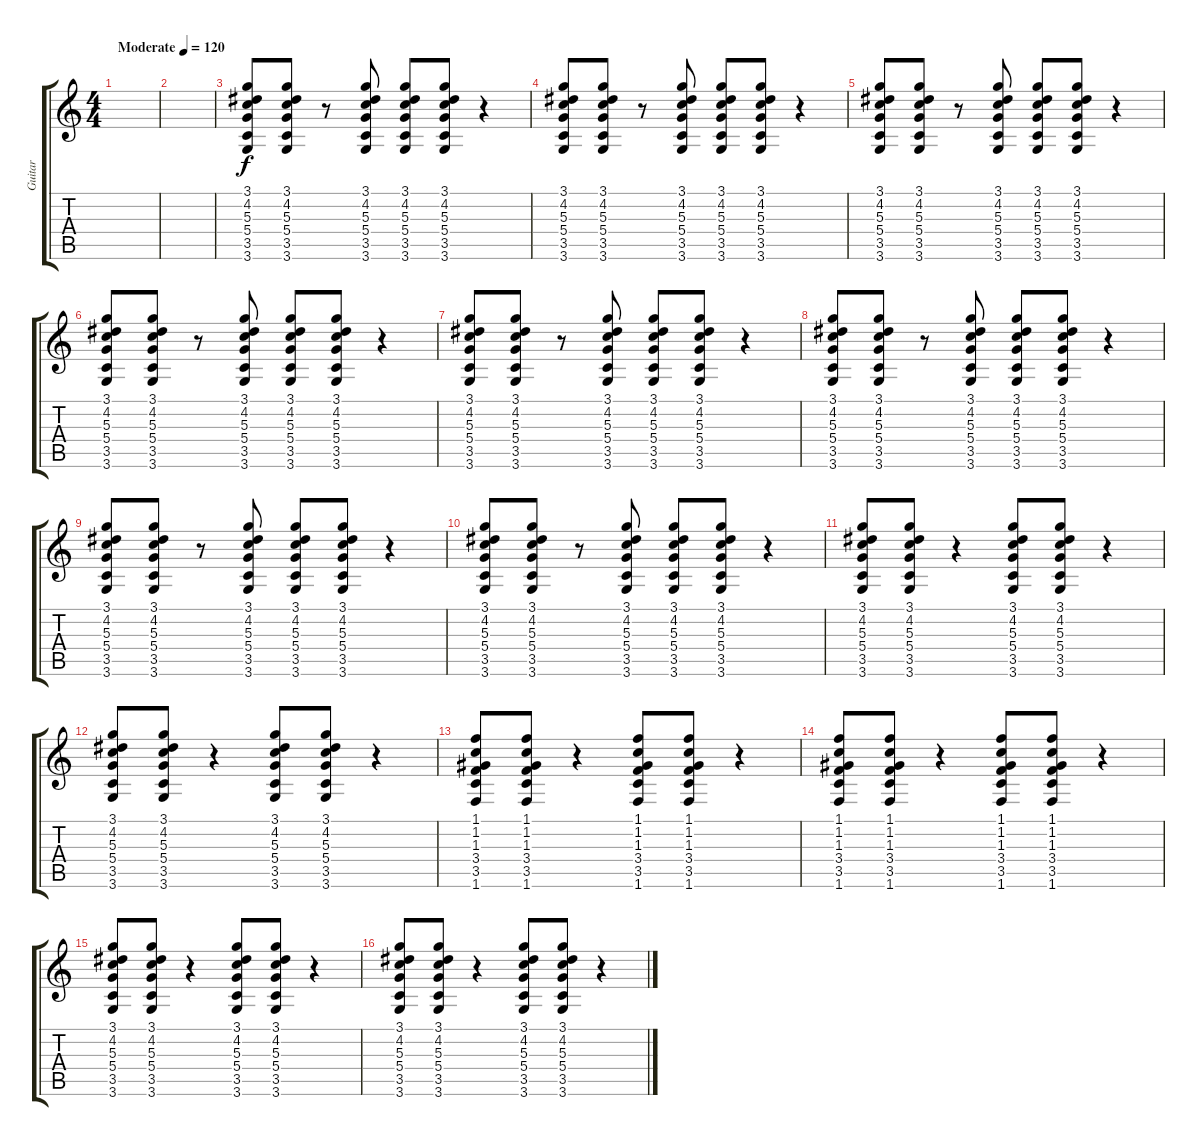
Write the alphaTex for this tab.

\track ("Guitar" "Guitar") {instrument acousticguitarsteel}
\staff {score tabs}
\tuning (E4 B3 G3 D3 A2 E2) {hide}
\ts (4 4)
\tempo (120 "Moderate")
\clef g2
\ks c
|
|
(3.1 4.2 5.3 5.4 3.5 3.6).8 (3.1 4.2 5.3 5.4 3.5 3.6).8 r.8 (3.1 4.2 5.3 5.4 3.5 3.6).8 (3.1 4.2 5.3 5.4 3.5 3.6).8 (3.1 4.2 5.3 5.4 3.5 3.6).8 r.4 |
(3.1 4.2 5.3 5.4 3.5 3.6).8 (3.1 4.2 5.3 5.4 3.5 3.6).8 r.8 (3.1 4.2 5.3 5.4 3.5 3.6).8 (3.1 4.2 5.3 5.4 3.5 3.6).8 (3.1 4.2 5.3 5.4 3.5 3.6).8 r.4 |
(3.1 4.2 5.3 5.4 3.5 3.6).8 (3.1 4.2 5.3 5.4 3.5 3.6).8 r.8 (3.1 4.2 5.3 5.4 3.5 3.6).8 (3.1 4.2 5.3 5.4 3.5 3.6).8 (3.1 4.2 5.3 5.4 3.5 3.6).8 r.4 |
(3.1 4.2 5.3 5.4 3.5 3.6).8 (3.1 4.2 5.3 5.4 3.5 3.6).8 r.8 (3.1 4.2 5.3 5.4 3.5 3.6).8 (3.1 4.2 5.3 5.4 3.5 3.6).8 (3.1 4.2 5.3 5.4 3.5 3.6).8 r.4 |
(3.1 4.2 5.3 5.4 3.5 3.6).8 (3.1 4.2 5.3 5.4 3.5 3.6).8 r.8 (3.1 4.2 5.3 5.4 3.5 3.6).8 (3.1 4.2 5.3 5.4 3.5 3.6).8 (3.1 4.2 5.3 5.4 3.5 3.6).8 r.4 |
(3.1 4.2 5.3 5.4 3.5 3.6).8 (3.1 4.2 5.3 5.4 3.5 3.6).8 r.8 (3.1 4.2 5.3 5.4 3.5 3.6).8 (3.1 4.2 5.3 5.4 3.5 3.6).8 (3.1 4.2 5.3 5.4 3.5 3.6).8 r.4 |
(3.1 4.2 5.3 5.4 3.5 3.6).8 (3.1 4.2 5.3 5.4 3.5 3.6).8 r.8 (3.1 4.2 5.3 5.4 3.5 3.6).8 (3.1 4.2 5.3 5.4 3.5 3.6).8 (3.1 4.2 5.3 5.4 3.5 3.6).8 r.4 |
(3.1 4.2 5.3 5.4 3.5 3.6).8 (3.1 4.2 5.3 5.4 3.5 3.6).8 r.8 (3.1 4.2 5.3 5.4 3.5 3.6).8 (3.1 4.2 5.3 5.4 3.5 3.6).8 (3.1 4.2 5.3 5.4 3.5 3.6).8 r.4 |
(3.1 4.2 5.3 5.4 3.5 3.6).8 (3.1 4.2 5.3 5.4 3.5 3.6).8 r.4 (3.1 4.2 5.3 5.4 3.5 3.6).8 (3.1 4.2 5.3 5.4 3.5 3.6).8 r.4 |
(3.1 4.2 5.3 5.4 3.5 3.6).8 (3.1 4.2 5.3 5.4 3.5 3.6).8 r.4 (3.1 4.2 5.3 5.4 3.5 3.6).8 (3.1 4.2 5.3 5.4 3.5 3.6).8 r.4 |
(1.1 1.2 1.3 3.4 3.5 1.6).8 (1.1 1.2 1.3 3.4 3.5 1.6).8 r.4 (1.1 1.2 1.3 3.4 3.5 1.6).8 (1.1 1.2 1.3 3.4 3.5 1.6).8 r.4 |
(1.1 1.2 1.3 3.4 3.5 1.6).8 (1.1 1.2 1.3 3.4 3.5 1.6).8 r.4 (1.1 1.2 1.3 3.4 3.5 1.6).8 (1.1 1.2 1.3 3.4 3.5 1.6).8 r.4 |
(3.1 4.2 5.3 5.4 3.5 3.6).8 (3.1 4.2 5.3 5.4 3.5 3.6).8 r.4 (3.1 4.2 5.3 5.4 3.5 3.6).8 (3.1 4.2 5.3 5.4 3.5 3.6).8 r.4 |
(3.1 4.2 5.3 5.4 3.5 3.6).8 (3.1 4.2 5.3 5.4 3.5 3.6).8 r.4 (3.1 4.2 5.3 5.4 3.5 3.6).8 (3.1 4.2 5.3 5.4 3.5 3.6).8 r.4
